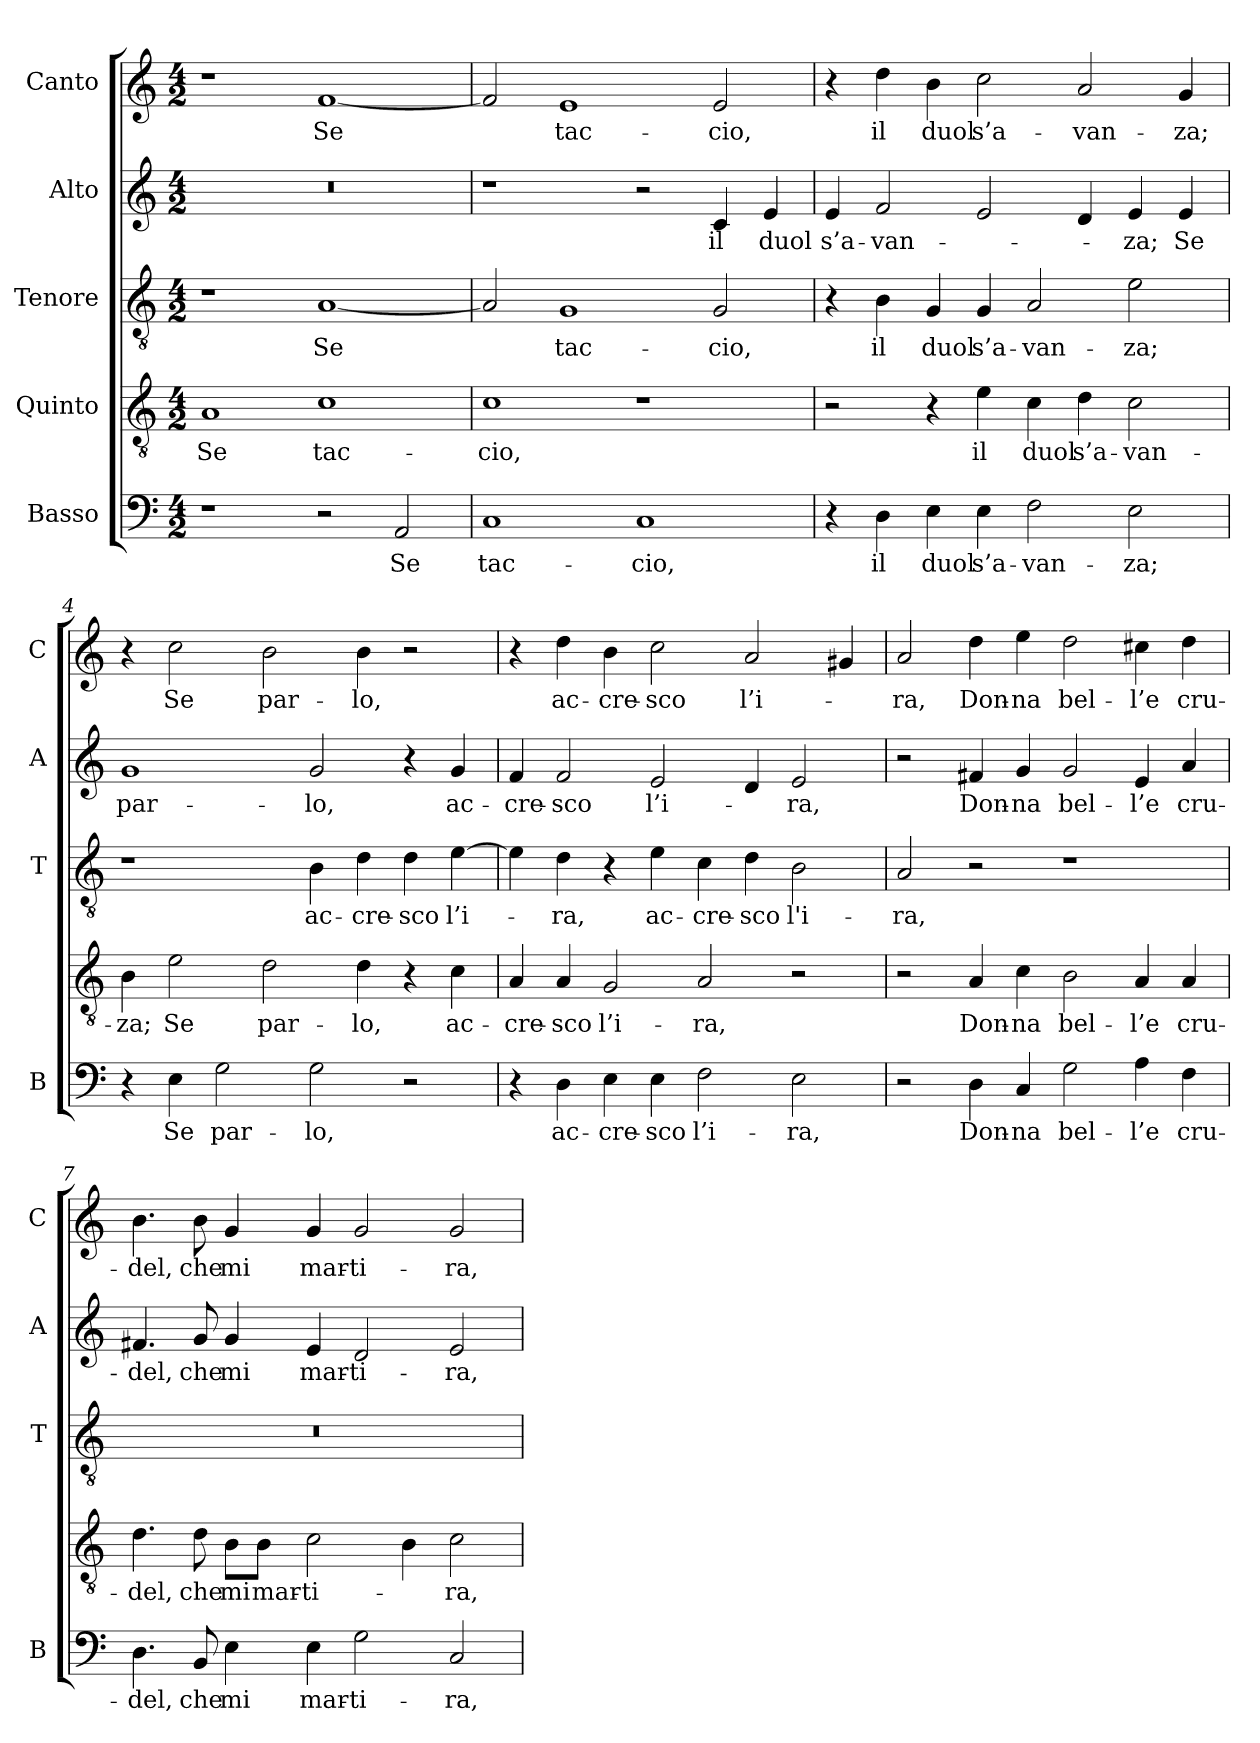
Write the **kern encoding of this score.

**kern	**text	**kern	**text	**kern	**text	**kern	**text	**kern	**text
*part5	*part5	*part4	*part4	*part3	*part3	*part2	*part2	*part1	*part1
*staff5	*staff5	*staff4	*staff4	*staff3	*staff3	*staff2	*staff2	*staff1	*staff1
*I"Basso	*	*I"Quinto	*	*I"Tenore	*	*I"Alto	*	*I"Canto	*
*I'B	*	*	*	*I'T	*	*I'A	*	*I'C	*
*clefF4	*	*clefGv2	*	*clefGv2	*	*clefG2	*	*clefG2	*
*k[]	*	*k[]	*	*k[]	*	*k[]	*	*k[]	*
*M4/2	*	*M4/2	*	*M4/2	*	*M4/2	*	*M4/2	*
=1	=1	=1	=1	=1	=1	=1	=1	=1	=1
1r	.	1A	Se	1r	.	0r	.	1r	.
2r	.	1c	tac-	[1A	Se	.	.	[1f	Se
2AA	Se	.	.	.	.	.	.	.	.
=2	=2	=2	=2	=2	=2	=2	=2	=2	=2
1C	tac-	1c	-cio,	2A]	.	1r	.	2f]	.
.	.	.	.	1G	tac-	.	.	1e	tac-
1C	-cio,	1r	.	.	.	2r	.	.	.
.	.	.	.	2G	-cio,	4c	il	2e	-cio,
.	.	.	.	.	.	4e	duol	.	.
=3	=3	=3	=3	=3	=3	=3	=3	=3	=3
4r	.	2r	.	4r	.	4e	s’a-	4r	.
4D	il	.	.	4B	il	2f	-van-	4dd	il
4E	duol	4r	.	4G	duol	.	.	4b	duol
4E	s’a-	4e	il	4G	s’a-	2e	.	2cc	s’a-
2F	-van-	4c	duol	2A	-van-	.	.	.	.
.	.	4d	s’a-	.	.	4d	.	2a	-van-
2E	-za;	2c	-van-	2e	-za;	4e	-za;	.	.
.	.	.	.	.	.	4e	Se	4g	-za;
=4	=4	=4	=4	=4	=4	=4	=4	=4	=4
4r	.	4B	-za;	1r	.	1g	par-	4r	.
4E	Se	2e	Se	.	.	.	.	2cc	Se
2G	par-	.	.	.	.	.	.	.	.
.	.	2d	par-	.	.	.	.	2b	par-
2G	-lo,	.	.	4B	ac-	2g	-lo,	.	.
.	.	4d	-lo,	4d	-cre-	.	.	4b	-lo,
2r	.	4r	.	4d	-sco	4r	.	2r	.
.	.	4c	ac-	[4e	l’i-	4g	ac-	.	.
=5	=5	=5	=5	=5	=5	=5	=5	=5	=5
4r	.	4A	-cre-	4e]	.	4f	-cre-	4r	.
4D	ac-	4A	-sco	4d	-ra,	2f	-sco	4dd	ac-
4E	-cre-	2G	l’i-	4r	.	.	.	4b	-cre-
4E	-sco	.	.	4e	ac-	2e	l’i-	2cc	-sco
2F	l’i-	2A	-ra,	4c	-cre-	.	.	.	.
.	.	.	.	4d	-sco	4d	.	2a	l’i-
2E	-ra,	2r	.	2B	l'i-	2e	-ra,	.	.
.	.	.	.	.	.	.	.	4g#X	.
=6	=6	=6	=6	=6	=6	=6	=6	=6	=6
2r	.	2r	.	2A	-ra,	2r	.	2a	-ra,
4D	Don-	4A	Don-	2r	.	4f#X	Don-	4dd	Don-
4C	-na	4c	-na	.	.	4g	-na	4ee	-na
2G	bel-	2B	bel-	1r	.	2g	bel-	2dd	bel-
4A	-l’e	4A	-l’e	.	.	4e	-l’e	4cc#X	-l’e
4F	cru-	4A	cru-	.	.	4a	cru-	4dd	cru-
=7	=7	=7	=7	=7	=7	=7	=7	=7	=7
4.D	-del,	4.d	-del,	0r	.	4.f#X	-del,	4.b	-del,
8BB	che	8d	che	.	.	8g	che	8b	che
4E	mi	8B\L	mi	.	.	4g	mi	4g	mi
.	.	8B\J	mar-	.	.	.	.	.	.
4E	mar-	2c	-ti-	.	.	4e	mar-	4g	mar-
2G	-ti-	.	.	.	.	2d	-ti-	2g	-ti-
.	.	4B	.	.	.	.	.	.	.
2C	-ra,	2c	-ra,	.	.	2e	-ra,	2g	-ra,
=	=	=	=	=	=	=	=	=	=
*-	*-	*-	*-	*-	*-	*-	*-	*-	*-
